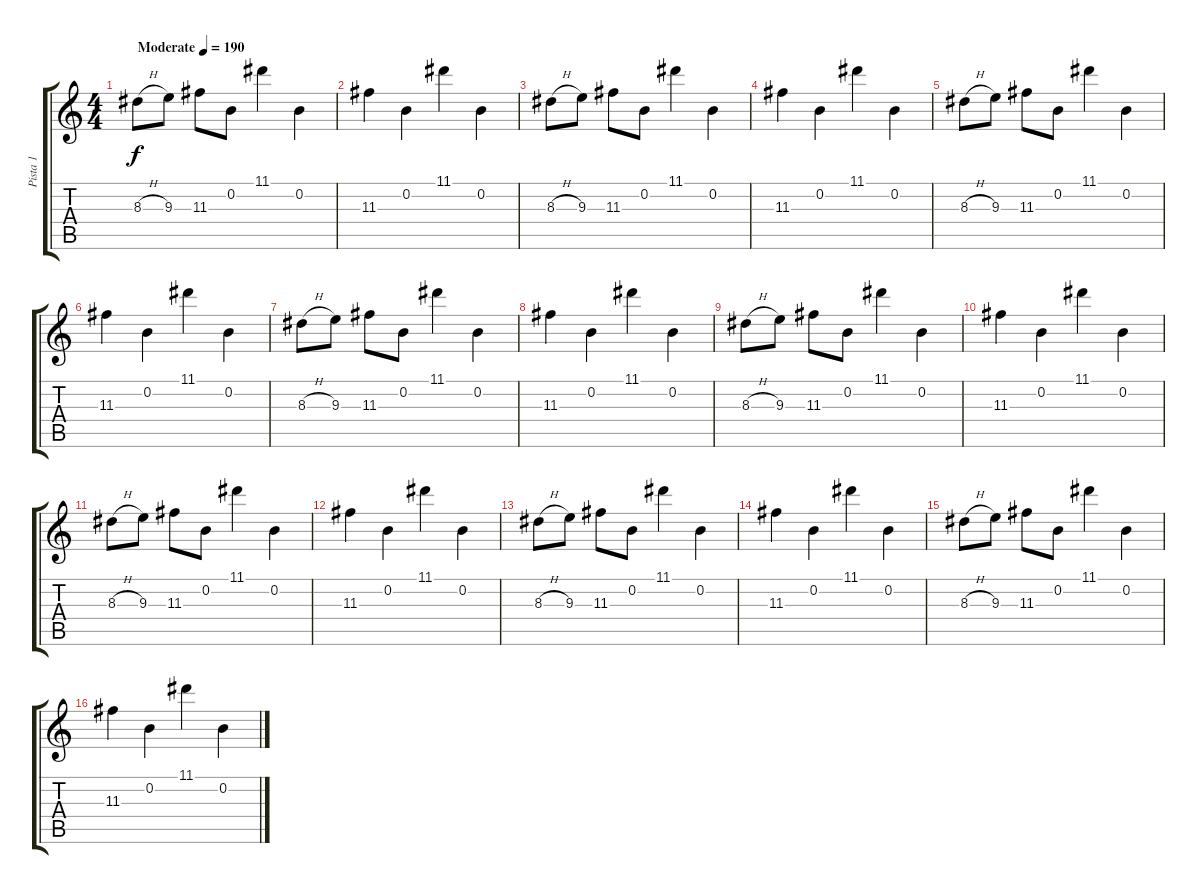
\track ("Pista 1" "Pista 1") {instrument acousticguitarsteel}
\staff {score tabs}
\tuning (E4 B3 G3 D3 A2 E2) {hide}
\ts (4 4)
\tempo (190 "Moderate")
\clef g2
\ks c
8.3{h}.8{dy f instrument acousticguitarsteel} 9.3.8 11.3.8 0.2.8 11.1.4 0.2.4 |
11.3.4 0.2.4 11.1.4 0.2.4 |
8.3{h}.8 9.3.8 11.3.8 0.2.8 11.1.4 0.2.4 |
11.3.4 0.2.4 11.1.4 0.2.4 |
8.3{h}.8 9.3.8 11.3.8 0.2.8 11.1.4 0.2.4 |
11.3.4 0.2.4 11.1.4 0.2.4 |
8.3{h}.8 9.3.8 11.3.8 0.2.8 11.1.4 0.2.4 |
11.3.4 0.2.4 11.1.4 0.2.4 |
8.3{h}.8 9.3.8 11.3.8 0.2.8 11.1.4 0.2.4 |
11.3.4 0.2.4 11.1.4 0.2.4 |
8.3{h}.8 9.3.8 11.3.8 0.2.8 11.1.4 0.2.4 |
11.3.4 0.2.4 11.1.4 0.2.4 |
8.3{h}.8 9.3.8 11.3.8 0.2.8 11.1.4 0.2.4 |
11.3.4 0.2.4 11.1.4 0.2.4 |
8.3{h}.8 9.3.8 11.3.8 0.2.8 11.1.4 0.2.4 |
11.3.4 0.2.4 11.1.4 0.2.4
